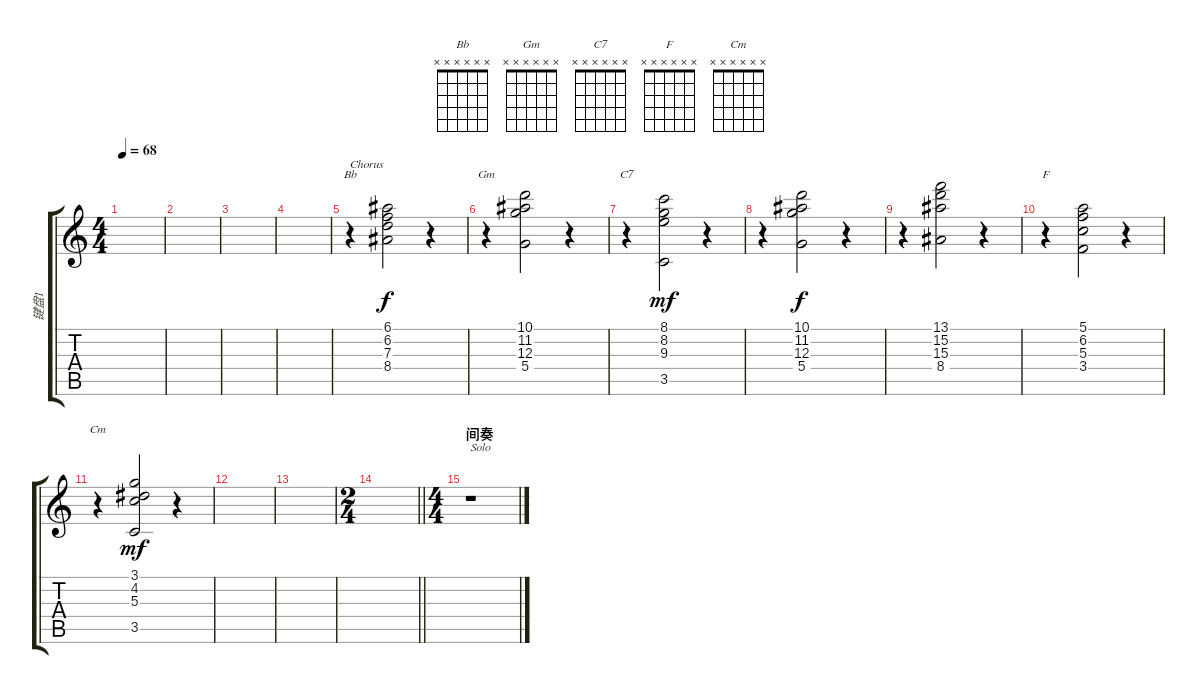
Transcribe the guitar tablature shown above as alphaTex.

\track ("键盘1" "键盘1") {instrument fx5brightness}
\staff {score tabs}
\tuning (E5 B4 G4 D4 A3 E3) {hide}
\chord ("Bb" x x x x x x)
\chord ("Gm" x x x x x x)
\chord ("C7" x x x x x x)
\chord ("F" x x x x x x)
\chord ("Cm" x x x x x x)
\ts (4 4)
\tempo 68
\clef g2
\ks c
|
|
|
|
r.4{ch "Bb" txt "Chorus"} (6.1 6.2 7.3 8.4).2{dy f} r.4 |
r.4{ch "Gm"} (10.1 11.2 12.3 5.4).2 r.4 |
r.4{ch "C7"} (8.1 8.2 9.3 3.5).2{dy mf} r.4 |
r.4 (10.1 11.2 12.3 5.4).2{dy f} r.4 |
r.4 (13.1 15.2 15.3 8.4).2 r.4 |
r.4{ch "F"} (5.1 6.2 5.3 3.4).2 r.4 |
r.4{ch "Cm"} (3.1 4.2 5.3 3.5).2{dy mf} r.4 |
|
|
\ts (2 4)
\barLineRight lightlight
|
\ts (4 4)
\section ("" "间奏")
r.1{txt "Solo"}
